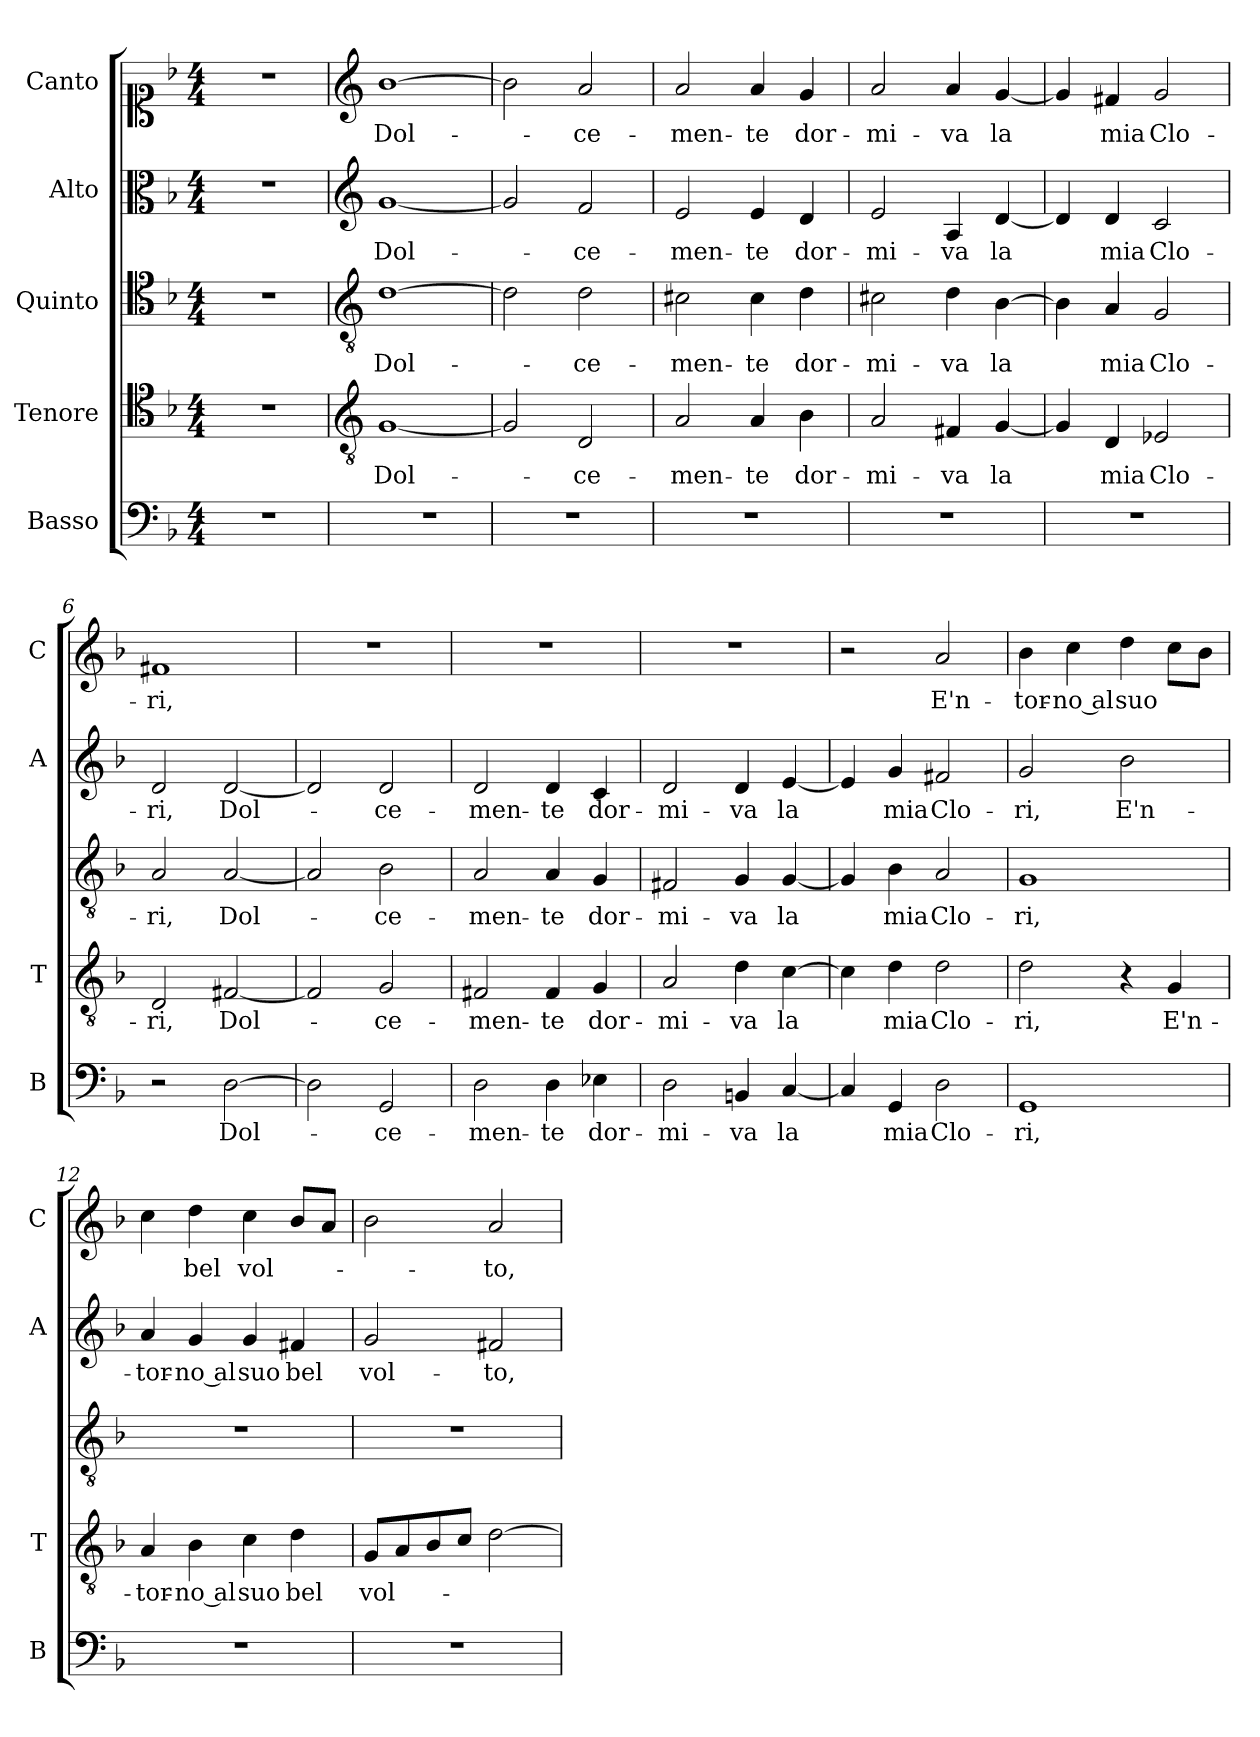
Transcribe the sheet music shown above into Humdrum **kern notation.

**kern	**text	**kern	**text	**kern	**text	**kern	**text	**kern	**text
*part5	*part5	*part4	*part4	*part3	*part3	*part2	*part2	*part1	*part1
*staff5	*staff5	*staff4	*staff4	*staff3	*staff3	*staff2	*staff2	*staff1	*staff1
*I"Basso	*	*I"Tenore	*	*I"Quinto	*	*I"Alto	*	*I"Canto	*
*I'B	*	*I'T	*	*	*	*I'A	*	*I'C	*
*clefF4	*	*clefC4	*	*clefC4	*	*clefC3	*	*clefC1	*
*k[b-]	*	*k[b-]	*	*k[b-]	*	*k[b-]	*	*k[b-]	*
*F:	*	*F:	*	*F:	*	*F:	*	*F:	*
*M4/4	*	*M4/4	*	*M4/4	*	*M4/4	*	*M4/4	*
=	=	=	=	=	=	=	=	=	=
1r	.	1r	.	1r	.	1r	.	1r	.
=1	=1	=1	=1	=1	=1	=1	=1	=1	=1
*	*	*clefGv2	*	*clefGv2	*	*clefG2	*	*clefG2	*
!	!	!	!LO:LY:b	!	!LO:LY:b	!	!LO:LY:b	!	!LO:LY:b
1r	.	[1G	Dol-	[1d	Dol-	[1g	Dol-	[1b-	Dol-
=2	=2	=2	=2	=2	=2	=2	=2	=2	=2
1r	.	2G/]	.	2d\]	.	2g/]	.	2b-\]	.
!	!	!	!LO:LY:b	!	!LO:LY:b	!	!LO:LY:b	!	!LO:LY:b
.	.	2D/	-ce-	2d\	-ce-	2f/	-ce-	2a/	-ce-
=3	=3	=3	=3	=3	=3	=3	=3	=3	=3
!	!	!	!LO:LY:b	!	!LO:LY:b	!	!LO:LY:b	!	!LO:LY:b
1r	.	2A/	-men-	2c#X\	-men-	2e/	-men-	2a/	-men-
!	!	!	!LO:LY:b	!	!LO:LY:b	!	!LO:LY:b	!	!LO:LY:b
.	.	4A/	-te	4c#\	-te	4e/	-te	4a/	-te
!	!	!	!LO:LY:b	!	!LO:LY:b	!	!LO:LY:b	!	!LO:LY:b
.	.	4B-\	dor-	4d\	dor-	4d/	dor-	4g/	dor-
=4	=4	=4	=4	=4	=4	=4	=4	=4	=4
!	!	!	!LO:LY:b	!	!LO:LY:b	!	!LO:LY:b	!	!LO:LY:b
1r	.	2A/	-mi-	2c#X\	-mi-	2e/	-mi-	2a/	-mi-
!	!	!	!LO:LY:b	!	!LO:LY:b	!	!LO:LY:b	!	!LO:LY:b
.	.	4F#X/	-va	4d\	-va	4A/	-va	4a/	-va
!	!	!	!LO:LY:b	!	!LO:LY:b	!	!LO:LY:b	!	!LO:LY:b
.	.	[4G/	la	[4B-\	la	[4d/	la	[4g/	la
=5	=5	=5	=5	=5	=5	=5	=5	=5	=5
1r	.	4G/]	.	4B-\]	.	4d/]	.	4g/]	.
!	!	!	!LO:LY:b	!	!LO:LY:b	!	!LO:LY:b	!	!LO:LY:b
.	.	4D/	mia	4A/	mia	4d/	mia	4f#X/	mia
!	!	!	!LO:LY:b	!	!LO:LY:b	!	!LO:LY:b	!	!LO:LY:b
.	.	2E-X/	Clo-	2G/	Clo-	2c/	Clo-	2g/	Clo-
=6	=6	=6	=6	=6	=6	=6	=6	=6	=6
!	!	!	!LO:LY:b	!	!LO:LY:b	!	!LO:LY:b	!	!LO:LY:b
2r	.	2D/	-ri,	2A/	-ri,	2d/	-ri,	1f#X	-ri,
!	!LO:LY:b	!	!LO:LY:b	!	!LO:LY:b	!	!LO:LY:b	!	!
[2D\	Dol-	[2F#X/	Dol-	[2A/	Dol-	[2d/	Dol-	.	.
=7	=7	=7	=7	=7	=7	=7	=7	=7	=7
2D\]	.	2F#/]	.	2A/]	.	2d/]	.	1r	.
!	!LO:LY:b	!	!LO:LY:b	!	!LO:LY:b	!	!LO:LY:b	!	!
2GG/	-ce-	2G/	-ce-	2B-\	-ce-	2d/	-ce-	.	.
!!LO:LB:g=z
=8	=8	=8	=8	=8	=8	=8	=8	=8	=8
!	!LO:LY:b	!	!LO:LY:b	!	!LO:LY:b	!	!LO:LY:b	!	!
2D\	-men-	2F#X/	-men-	2A/	-men-	2d/	-men-	1r	.
!	!LO:LY:b	!	!LO:LY:b	!	!LO:LY:b	!	!LO:LY:b	!	!
4D\	-te	4F#/	-te	4A/	-te	4d/	-te	.	.
!	!LO:LY:b	!	!LO:LY:b	!	!LO:LY:b	!	!LO:LY:b	!	!
4E-X\	dor-	4G/	dor-	4G/	dor-	4c/	dor-	.	.
=9	=9	=9	=9	=9	=9	=9	=9	=9	=9
!	!LO:LY:b	!	!LO:LY:b	!	!LO:LY:b	!	!LO:LY:b	!	!
2D\	-mi-	2A/	-mi-	2F#X/	-mi-	2d/	-mi-	1r	.
!	!LO:LY:b	!	!LO:LY:b	!	!LO:LY:b	!	!LO:LY:b	!	!
4BBn/	-va	4d\	-va	4G/	-va	4d/	-va	.	.
!	!LO:LY:b	!	!LO:LY:b	!	!LO:LY:b	!	!LO:LY:b	!	!
[4C/	la	[4c\	la	[4G/	la	[4e/	la	.	.
=10	=10	=10	=10	=10	=10	=10	=10	=10	=10
4C/]	.	4c\]	.	4G/]	.	4e/]	.	2r	.
!	!LO:LY:b	!	!LO:LY:b	!	!LO:LY:b	!	!LO:LY:b	!	!
4GG/	mia	4d\	mia	4B-\	mia	4g/	mia	.	.
!	!LO:LY:b	!	!LO:LY:b	!	!LO:LY:b	!	!LO:LY:b	!	!LO:LY:b
2D\	Clo-	2d\	Clo-	2A/	Clo-	2f#X/	Clo-	2a/	E'n-
=11	=11	=11	=11	=11	=11	=11	=11	=11	=11
!	!LO:LY:b	!	!LO:LY:b	!	!LO:LY:b	!	!LO:LY:b	!	!LO:LY:b
1GG	-ri,	2d\	-ri,	1G	-ri,	2g/	-ri,	4b-\	-tor-
!	!	!	!	!	!	!	!	!	!LO:LY:b
.	.	.	.	.	.	.	.	4cc\	-no al
!	!	!	!	!	!	!	!LO:LY:b	!	!LO:LY:b
.	.	4r	.	.	.	2b-\	E'n-	4dd\	suo
!	!	!	!LO:LY:b	!	!	!	!	!	!
.	.	4G/	E'n-	.	.	.	.	8cc\L	.
.	.	.	.	.	.	.	.	8b-\J	.
=12	=12	=12	=12	=12	=12	=12	=12	=12	=12
!	!	!	!LO:LY:b	!	!	!	!LO:LY:b	!	!
1r	.	4A/	-tor-	1r	.	4a/	-tor-	4cc\	.
!	!	!	!LO:LY:b	!	!	!	!LO:LY:b	!	!LO:LY:b
.	.	4B-\	-no al	.	.	4g/	-no al	4dd\	bel
!	!	!	!LO:LY:b	!	!	!	!LO:LY:b	!	!LO:LY:b
.	.	4c\	suo	.	.	4g/	suo	4cc\	vol-
!	!	!	!LO:LY:b	!	!	!	!LO:LY:b	!	!
.	.	4d\	bel	.	.	4f#X/	bel	8b-/L	.
.	.	.	.	.	.	.	.	8a/J	.
=13	=13	=13	=13	=13	=13	=13	=13	=13	=13
!	!	!	!LO:LY:b	!	!	!	!LO:LY:b	!	!
1r	.	8G/L	vol-	1r	.	2g/	vol-	2b-\	.
.	.	8A/	.	.	.	.	.	.	.
.	.	8B-/	.	.	.	.	.	.	.
.	.	8c/J	.	.	.	.	.	.	.
!	!	!	!	!	!	!	!LO:LY:b	!	!LO:LY:b
.	.	[2d\	.	.	.	2f#X/	-to,	2a/	-to,
=	=	=	=	=	=	=	=	=	=
*-	*-	*-	*-	*-	*-	*-	*-	*-	*-
